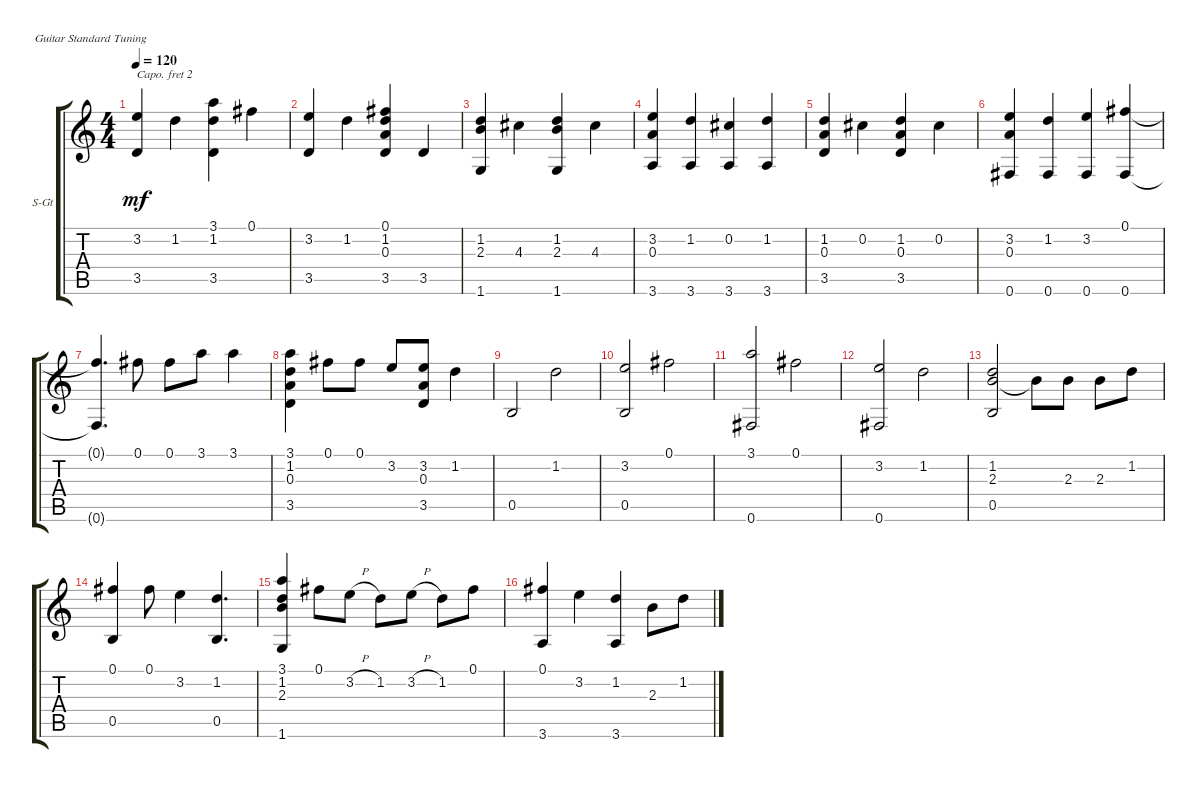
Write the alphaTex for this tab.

\defaultSystemsLayout 4
\bracketExtendMode groupsimilarinstruments
\firstSystemTrackNameOrientation horizontal
\otherSystemsTrackNameOrientation horizontal
\track ("Steel Guitar" "S-Gt") {instrument acousticguitarsteel}
\staff {score tabs}
\capo 2
\tuning (E4 B3 G3 D3 A2 E2)
\ts (4 4)
\tempo 120
\clef g2
\ks c
(3.2 3.5).4{dy mf} 1.2.4 (3.1 3.5 1.2).4 0.1.4 |
(3.2 3.5).4 1.2.4 (1.2 3.5 0.3 0.1).4 3.5.4 |
(1.2 1.6 2.3).4 4.3.4 (1.2 2.3 1.6).4 4.3.4 |
(3.2 3.6 0.3).4 (1.2 3.6).4 (0.2 3.6).4 (1.2 3.6).4 |
(1.2 3.5 0.3).4 0.2.4 (1.2 0.3 3.5).4 0.2.4 |
(3.2 0.6 0.3).4 (1.2 0.6).4 (3.2 0.6).4 (0.1 0.6).4 |
(0.1{t} 0.6{t}).4{d} 0.1.8 0.1.8 3.1.8 3.1.4 |
(3.1 3.5 1.2 0.3).4 0.1.8 0.1.8 3.2.8 (3.2 3.5 0.3).8 1.2.4 |
0.5.2 1.2.2 |
(3.2 0.5).2 0.1.2 |
(3.1 0.6).2 0.1.2 |
(3.2 0.6).2 1.2.2 |
(2.3 0.5 1.2).2 2.3{t}.8 2.3.8 2.3.8 1.2.8 |
(0.1 0.5).4 0.1.8 3.2.4 (1.2 0.5).4{d} |
(3.1 1.6 2.3 1.2).4 0.1.8 3.2{h}.8 1.2.8 3.2{h}.8 1.2.8 0.1.8 |
(0.1 3.6).4 3.2.4 (1.2 3.6).4 2.3.8 1.2.8
